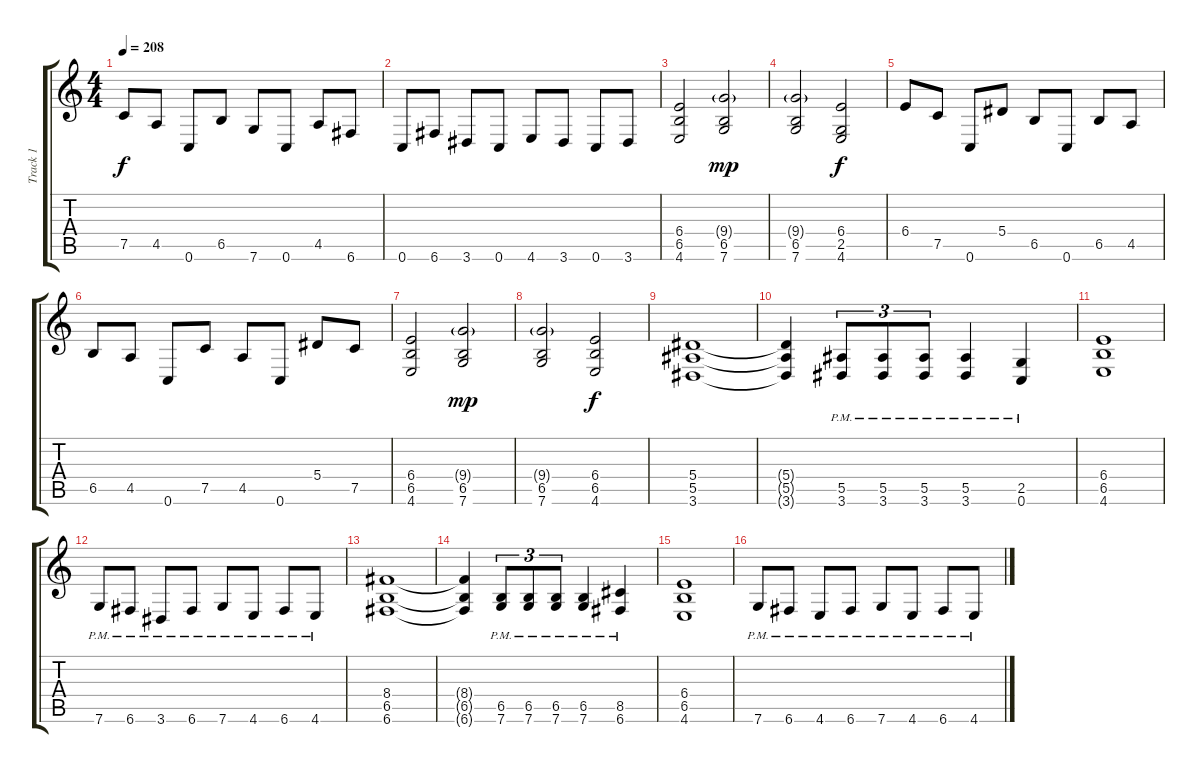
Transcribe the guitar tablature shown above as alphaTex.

\track ("Track 1" "Track 1") {instrument distortionguitar}
\staff {score tabs}
\tuning (C4 G3 Eb3 Bb2 F2 C2) {hide}
\ts (4 4)
\tempo 208
\clef g2
\ks c
7.5.8{dy f} 4.5.8 0.6.8 6.5.8 7.6.8 0.6.8 4.5.8 6.6.8 |
0.6.8 6.6.8 3.6.8 0.6.8 4.6.8 3.6.8 0.6.8 3.6.8 |
(6.4 6.5 4.6).2 (9.4{g} 6.5 7.6).2{dy mp} |
(9.4{g} 6.5 7.6).2 (6.4 2.5 4.6).2{dy f} |
6.4.8 7.5.8 0.6.8 5.4.8 6.5.8 0.6.8 6.5.8 4.5.8 |
6.5.8 4.5.8 0.6.8 7.5.8 4.5.8 0.6.8 5.4.8 7.5.8 |
(6.4 6.5 4.6).2 (9.4{g} 6.5 7.6).2{dy mp} |
(9.4{g} 6.5 7.6).2 (6.4 6.5 4.6).2{dy f} |
(5.4 5.5 3.6).1 |
(5.4{t} 5.5{t} 3.6{t}).4 (5.5{pm} 3.6{pm}).8{tu (3 2)} (5.5 3.6{pm}).8{tu (3 2)} (5.5{pm} 3.6{pm}).8{tu (3 2)} (5.5{pm} 3.6{pm}).4 (2.5{pm} 0.6{pm}).4 |
(6.4 6.5 4.6).1 |
7.6{pm}.8 6.6{pm}.8 3.6{pm}.8 6.6{pm}.8 7.6{pm}.8 4.6{pm}.8 6.6{pm}.8 4.6{pm}.8 |
(8.4 6.5 6.6).1 |
(8.4{t} 6.5{t} 6.6{t}).4 (6.5{pm} 7.6{pm}).8{tu (3 2)} (6.5{pm} 7.6{pm}).8{tu (3 2)} (6.5{pm} 7.6{pm}).8{tu (3 2)} (6.5{pm} 7.6{pm}).4 (8.5{pm} 6.6{pm}).4 |
(6.4 6.5 4.6).1 |
7.6{pm}.8 6.6{pm}.8 4.6{pm}.8 6.6{pm}.8 7.6{pm}.8 4.6{pm}.8 6.6{pm}.8 4.6{pm}.8
